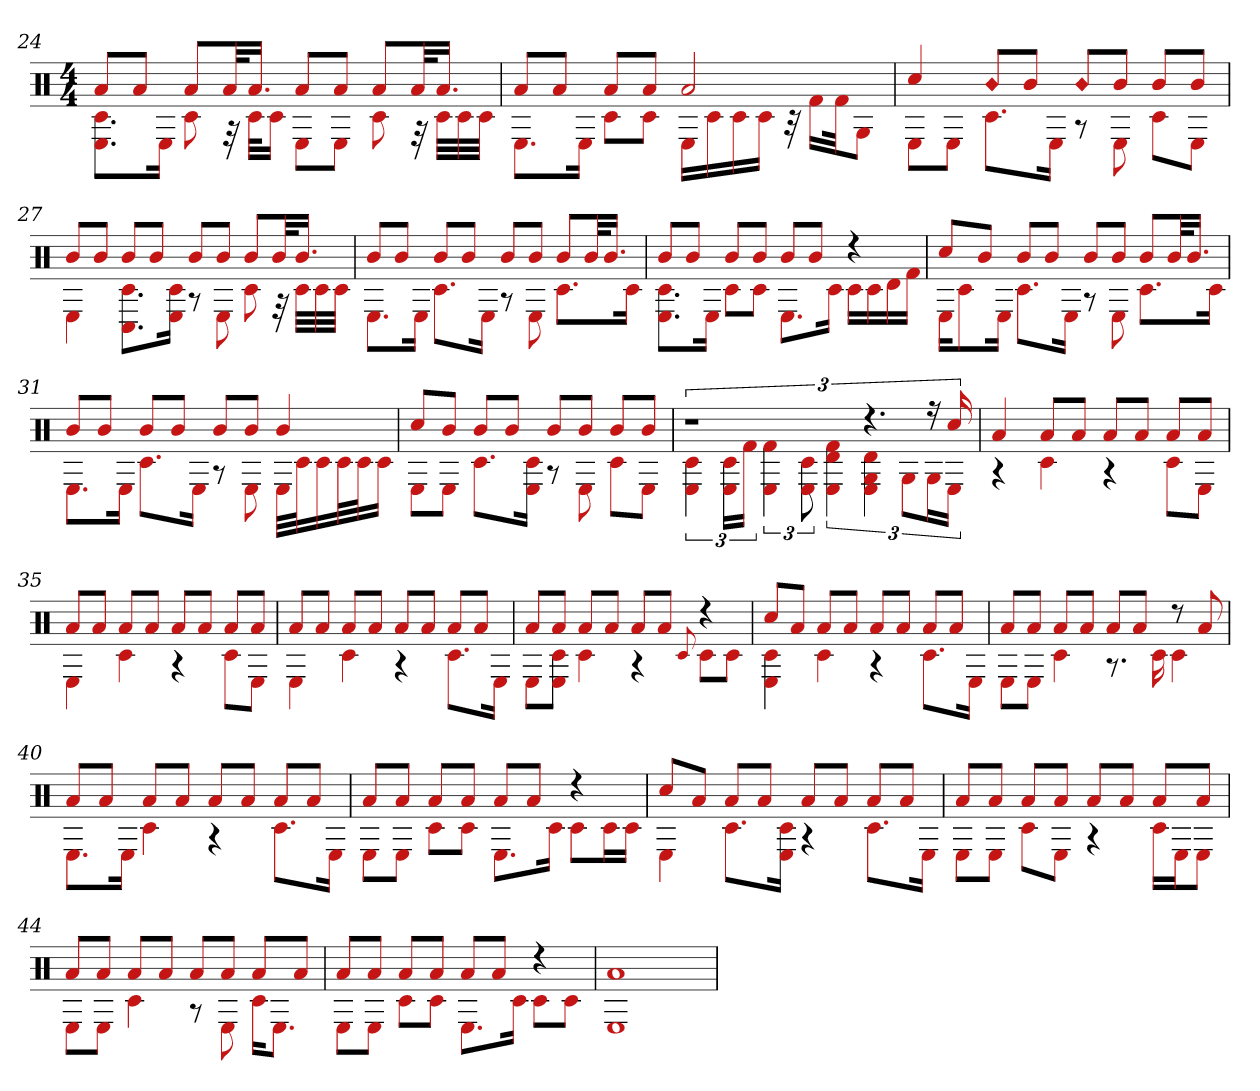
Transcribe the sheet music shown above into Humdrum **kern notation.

**kern
*part1
*staff1
*clefX
*k[]
*M4/4
=24
*^
8aL	8.E 8.c#L
8aJ	.
.	16EJk
8aL	8c#
32akL	32r
16.aJJ	32c#KLL
.	16c#JJ
8aL	8EL
8aJ	8EJ
8aL	8c#
32akL	32r
16.aJJ	32c#LLL
.	32c#
.	32c#JJJ
=25	=25
8aL	8.EL
8aJ	.
.	16EJk
8aL	8c#L
8aJ	8c#J
2a	16ELL
.	16c#
.	16c#
.	16c#JJ
.	32r
.	16f#LL
.	32f#Jk
.	8GJ
=26	=26
4cc#	8EL
.	8EJ
!LO:N:head=diamond	!
8bL	8.c#L
8bJ	.
.	16EJk
!LO:N:head=diamond	!
8bL	8r
8bJ	8E
8bL	8c#L
8bJ	8EJ
=27	=27
8bL	4E
8bJ	.
8bL	8.c# 8.C#L
8bJ	.
.	16E 16c#Jk
8bL	8r
8bJ	8E
8bL	8c#
32bkL	32r
16.bJJ	32c#LLL
.	32c#
.	32c#JJJ
=28	=28
8bL	8.EL
8bJ	.
.	16EJk
8bL	8.c#L
8bJ	.
.	16EJk
8bL	8r
8bJ	8E
8bL	8.c#L
32bkL	.
16.bJJ	.
.	16c#Jk
=29	=29
8bL	8.c# 8.EL
8bJ	.
.	16EJk
8bL	8c#L
8bJ	8c#J
8bL	8.EL
8bJ	.
.	16c#Jk
4r	16c#LL
.	16c#
.	16d
.	16f#JJ
=30	=30
8cc#L	16EKL
.	8c#
8bJ	.
.	16EJk
8bL	8.c#L
8bJ	.
.	16EJk
8bL	8r
8bJ	8E
8bL	8.c#L
32bkL	.
16.bJJ	.
.	16c#Jk
=31	=31
8bL	8.EL
8bJ	.
.	16EJk
8bL	8.c#L
8bJ	.
.	16EJk
8bL	8r
8bJ	8E
4b	32ELLL
.	32c#J
.	16c#
.	32c#L
.	32c#J
.	16c#JJ
=32	=32
8cc#L	8EL
8bJ	8EJ
8bL	8.c#L
8bJ	.
.	16E 16c#Jk
8bL	8r
8bJ	8E
8bL	8c#L
8bJ	8EJ
=33	=33
3%2r	6c# 6E
.	24E 24c#LL
.	24f#JJ
.	6f# 6E
.	12E 12c#
.	6d 6f# 6E
6.r	6E 6G 6d
.	12GL
24r	24GL
24cc#	24EJJ
=34	=34
4a	4r
8aL	4c#
8aJ	.
8aL	4r
8aJ	.
8aL	8c#L
8aJ	8EJ
=35	=35
8aL	4E
8aJ	.
8aL	4c#
8aJ	.
8aL	4r
8aJ	.
8aL	8c#L
8aJ	8EJ
=36	=36
8aL	4E
8aJ	.
8aL	4c#
8aJ	.
8aL	4r
8aJ	.
8aL	8.c#L
8aJ	.
.	16EJk
=37	=37
8aL	8EL
8aJ	8E 8c#J
8aL	4c#
8aJ	.
8aL	4r
8aJ	.
.	8qqc#
4r	8c#L
.	8c#J
=38	=38
8cc#L	4E 4c#
8aJ	.
8aL	4c#
8aJ	.
8aL	4r
8aJ	.
8aL	8.c#L
8aJ	.
.	16EJk
=39	=39
8aL	8EL
8aJ	8EJ
8aL	4c#
8aJ	.
8aL	8.r
8aJ	.
.	16c#
8r	4c#
8a	.
=40	=40
8aL	8.EL
8aJ	.
.	16EJk
8aL	4c#
8aJ	.
8aL	4r
8aJ	.
8aL	8.c#L
8aJ	.
.	16EJk
=41	=41
8aL	8EL
8aJ	8EJ
8aL	8c#L
8aJ	8c#J
8aL	8.EL
8aJ	.
.	16c#Jk
4r	8c#L
.	16c#L
.	16c#JJ
=42	=42
8cc#L	4E
8aJ	.
8aL	8.c#L
8aJ	.
.	16E 16c#Jk
8aL	4r
8aJ	.
8aL	8.c#L
8aJ	.
.	16EJk
=43	=43
8aL	8EL
8aJ	8EJ
8aL	8c#L
8aJ	8EJ
8aL	4r
8aJ	.
8aL	16c#LL
.	16EJ
8aJ	8EJ
=44	=44
8aL	8EL
8aJ	8EJ
8aL	4c#
8aJ	.
8aL	8r
8aJ	8E
8aL	16c#KL
.	8.EJ
8aJ	.
=45	=45
8aL	8EL
8aJ	8EJ
8aL	8c#L
8aJ	8c#J
8aL	8.EL
8aJ	.
.	16c#Jk
4r	8c#L
.	8c#J
=46	=46
1a	1E
*v	*v
=
*-
